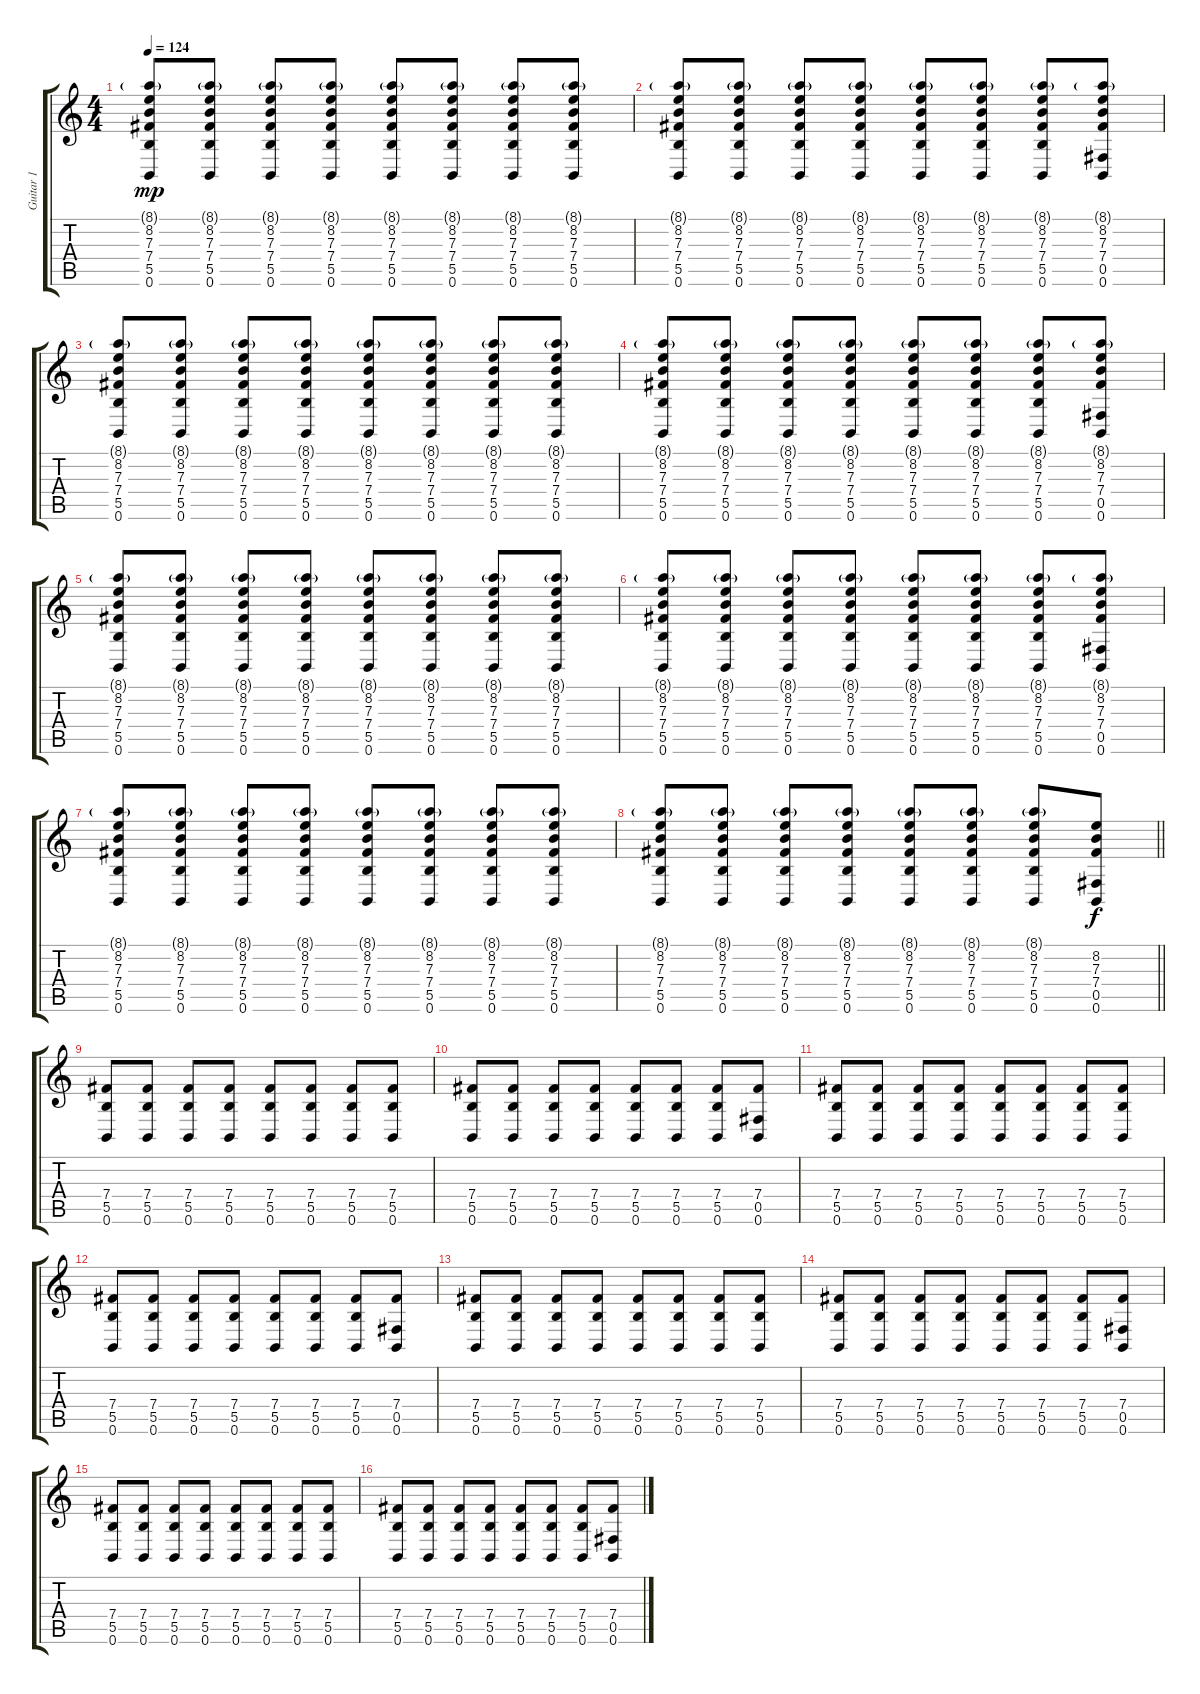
\track ("Guitar 1" "Guitar 1") {instrument electricguitarjazz}
\staff {score tabs}
\tuning (Db4 Ab3 E3 B2 Gb2 B1) {hide}
\ts (4 4)
\tempo 124
\clef g2
\ks c
(8.1{g} 8.2 7.3 7.4 5.5 0.6).8{dy mp} (8.1{g} 8.2 7.3 7.4 5.5 0.6).8 (8.1{g} 8.2 7.3 7.4 5.5 0.6).8 (8.1{g} 8.2 7.3 7.4 5.5 0.6).8 (8.1{g} 8.2 7.3 7.4 5.5 0.6).8 (8.1{g} 8.2 7.3 7.4 5.5 0.6).8 (8.1{g} 8.2 7.3 7.4 5.5 0.6).8 (8.1{g} 8.2 7.3 7.4 5.5 0.6).8 |
(8.1{g} 8.2 7.3 7.4 5.5 0.6).8 (8.1{g} 8.2 7.3 7.4 5.5 0.6).8 (8.1{g} 8.2 7.3 7.4 5.5 0.6).8 (8.1{g} 8.2 7.3 7.4 5.5 0.6).8 (8.1{g} 8.2 7.3 7.4 5.5 0.6).8 (8.1{g} 8.2 7.3 7.4 5.5 0.6).8 (8.1{g} 8.2 7.3 7.4 5.5 0.6).8 (8.1{g} 8.2 7.3 7.4 0.5 0.6).8 |
(8.1{g} 8.2 7.3 7.4 5.5 0.6).8 (8.1{g} 8.2 7.3 7.4 5.5 0.6).8 (8.1{g} 8.2 7.3 7.4 5.5 0.6).8 (8.1{g} 8.2 7.3 7.4 5.5 0.6).8 (8.1{g} 8.2 7.3 7.4 5.5 0.6).8 (8.1{g} 8.2 7.3 7.4 5.5 0.6).8 (8.1{g} 8.2 7.3 7.4 5.5 0.6).8 (8.1{g} 8.2 7.3 7.4 5.5 0.6).8 |
(8.1{g} 8.2 7.3 7.4 5.5 0.6).8 (8.1{g} 8.2 7.3 7.4 5.5 0.6).8 (8.1{g} 8.2 7.3 7.4 5.5 0.6).8 (8.1{g} 8.2 7.3 7.4 5.5 0.6).8 (8.1{g} 8.2 7.3 7.4 5.5 0.6).8 (8.1{g} 8.2 7.3 7.4 5.5 0.6).8 (8.1{g} 8.2 7.3 7.4 5.5 0.6).8 (8.1{g} 8.2 7.3 7.4 0.5 0.6).8 |
(8.1{g} 8.2 7.3 7.4 5.5 0.6).8 (8.1{g} 8.2 7.3 7.4 5.5 0.6).8 (8.1{g} 8.2 7.3 7.4 5.5 0.6).8 (8.1{g} 8.2 7.3 7.4 5.5 0.6).8 (8.1{g} 8.2 7.3 7.4 5.5 0.6).8 (8.1{g} 8.2 7.3 7.4 5.5 0.6).8 (8.1{g} 8.2 7.3 7.4 5.5 0.6).8 (8.1{g} 8.2 7.3 7.4 5.5 0.6).8 |
(8.1{g} 8.2 7.3 7.4 5.5 0.6).8 (8.1{g} 8.2 7.3 7.4 5.5 0.6).8 (8.1{g} 8.2 7.3 7.4 5.5 0.6).8 (8.1{g} 8.2 7.3 7.4 5.5 0.6).8 (8.1{g} 8.2 7.3 7.4 5.5 0.6).8 (8.1{g} 8.2 7.3 7.4 5.5 0.6).8 (8.1{g} 8.2 7.3 7.4 5.5 0.6).8 (8.1{g} 8.2 7.3 7.4 0.5 0.6).8 |
(8.1{g} 8.2 7.3 7.4 5.5 0.6).8 (8.1{g} 8.2 7.3 7.4 5.5 0.6).8 (8.1{g} 8.2 7.3 7.4 5.5 0.6).8 (8.1{g} 8.2 7.3 7.4 5.5 0.6).8 (8.1{g} 8.2 7.3 7.4 5.5 0.6).8 (8.1{g} 8.2 7.3 7.4 5.5 0.6).8 (8.1{g} 8.2 7.3 7.4 5.5 0.6).8 (8.1{g} 8.2 7.3 7.4 5.5 0.6).8 |
\barLineRight lightlight
(8.1{g} 8.2 7.3 7.4 5.5 0.6).8 (8.1{g} 8.2 7.3 7.4 5.5 0.6).8 (8.1{g} 8.2 7.3 7.4 5.5 0.6).8 (8.1{g} 8.2 7.3 7.4 5.5 0.6).8 (8.1{g} 8.2 7.3 7.4 5.5 0.6).8 (8.1{g} 8.2 7.3 7.4 5.5 0.6).8 (8.1{g} 8.2 7.3 7.4 5.5 0.6).8 (8.2 7.3 7.4 0.5 0.6).8{dy f} |
\section ("" "")
(7.4 5.5 0.6).8{volume 11 instrument distortionguitar} (7.4 5.5 0.6).8 (7.4 5.5 0.6).8 (7.4 5.5 0.6).8 (7.4 5.5 0.6).8 (7.4 5.5 0.6).8 (7.4 5.5 0.6).8 (7.4 5.5 0.6).8 |
(7.4 5.5 0.6).8 (7.4 5.5 0.6).8 (7.4 5.5 0.6).8 (7.4 5.5 0.6).8 (7.4 5.5 0.6).8 (7.4 5.5 0.6).8 (7.4 5.5 0.6).8 (7.4 0.5 0.6).8 |
(7.4 5.5 0.6).8 (7.4 5.5 0.6).8 (7.4 5.5 0.6).8 (7.4 5.5 0.6).8 (7.4 5.5 0.6).8 (7.4 5.5 0.6).8 (7.4 5.5 0.6).8 (7.4 5.5 0.6).8 |
(7.4 5.5 0.6).8 (7.4 5.5 0.6).8 (7.4 5.5 0.6).8 (7.4 5.5 0.6).8 (7.4 5.5 0.6).8 (7.4 5.5 0.6).8 (7.4 5.5 0.6).8 (7.4 0.5 0.6).8 |
(7.4 5.5 0.6).8 (7.4 5.5 0.6).8 (7.4 5.5 0.6).8 (7.4 5.5 0.6).8 (7.4 5.5 0.6).8 (7.4 5.5 0.6).8 (7.4 5.5 0.6).8 (7.4 5.5 0.6).8 |
(7.4 5.5 0.6).8 (7.4 5.5 0.6).8 (7.4 5.5 0.6).8 (7.4 5.5 0.6).8 (7.4 5.5 0.6).8 (7.4 5.5 0.6).8 (7.4 5.5 0.6).8 (7.4 0.5 0.6).8 |
(7.4 5.5 0.6).8 (7.4 5.5 0.6).8 (7.4 5.5 0.6).8 (7.4 5.5 0.6).8 (7.4 5.5 0.6).8 (7.4 5.5 0.6).8 (7.4 5.5 0.6).8 (7.4 5.5 0.6).8 |
(7.4 5.5 0.6).8 (7.4 5.5 0.6).8 (7.4 5.5 0.6).8 (7.4 5.5 0.6).8 (7.4 5.5 0.6).8 (7.4 5.5 0.6).8 (7.4 5.5 0.6).8 (7.4 0.5 0.6).8
